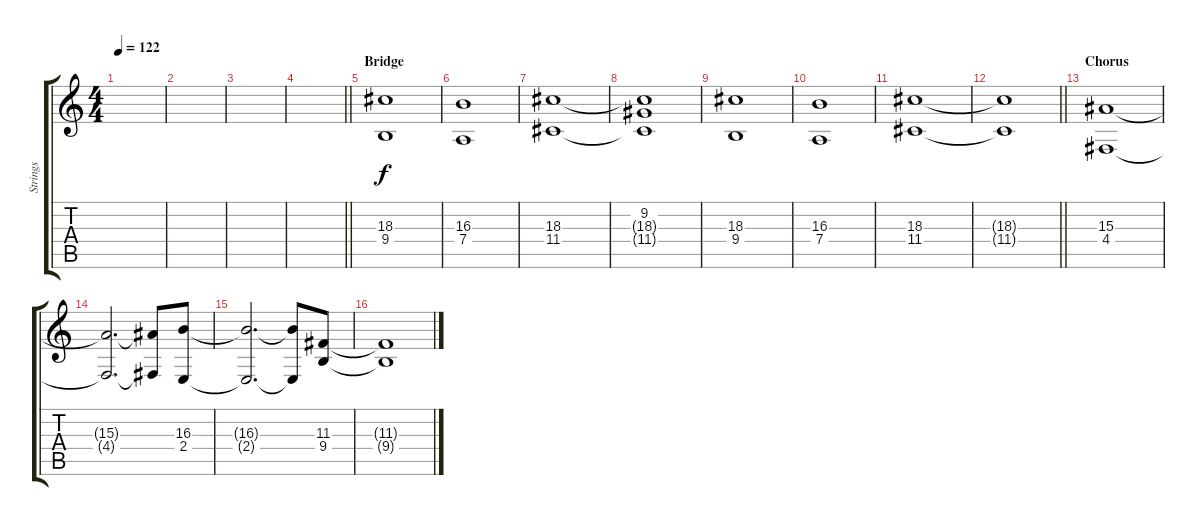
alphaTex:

\track ("Strings" "Strings") {instrument stringensemble1}
\staff {score tabs}
\tuning (E4 B3 G3 D3 A2 E2) {hide}
\ts (4 4)
\tempo 122
\clef g2
\ks c
|
|
|
\barLineRight lightlight
|
\section ("" "Bridge")
(18.3 9.4).1 |
(16.3 7.4).1 |
(18.3 11.4).1 |
(9.2 18.3{t} 11.4{t}).1 |
(18.3 9.4).1 |
(16.3 7.4).1 |
(18.3 11.4).1 |
\barLineRight lightlight
(18.3{t} 11.4{t}).1 |
\section ("" "Chorus")
(15.3 4.4).1 |
(15.3{t} 4.4{t}).2{d} (15.3{t} 4.4{t}).8 (16.3 2.4).8 |
(16.3{t} 2.4{t}).2{d} (16.3{t} 2.4{t}).8 (11.3 9.4).8 |
(11.3{t} 9.4{t}).1
